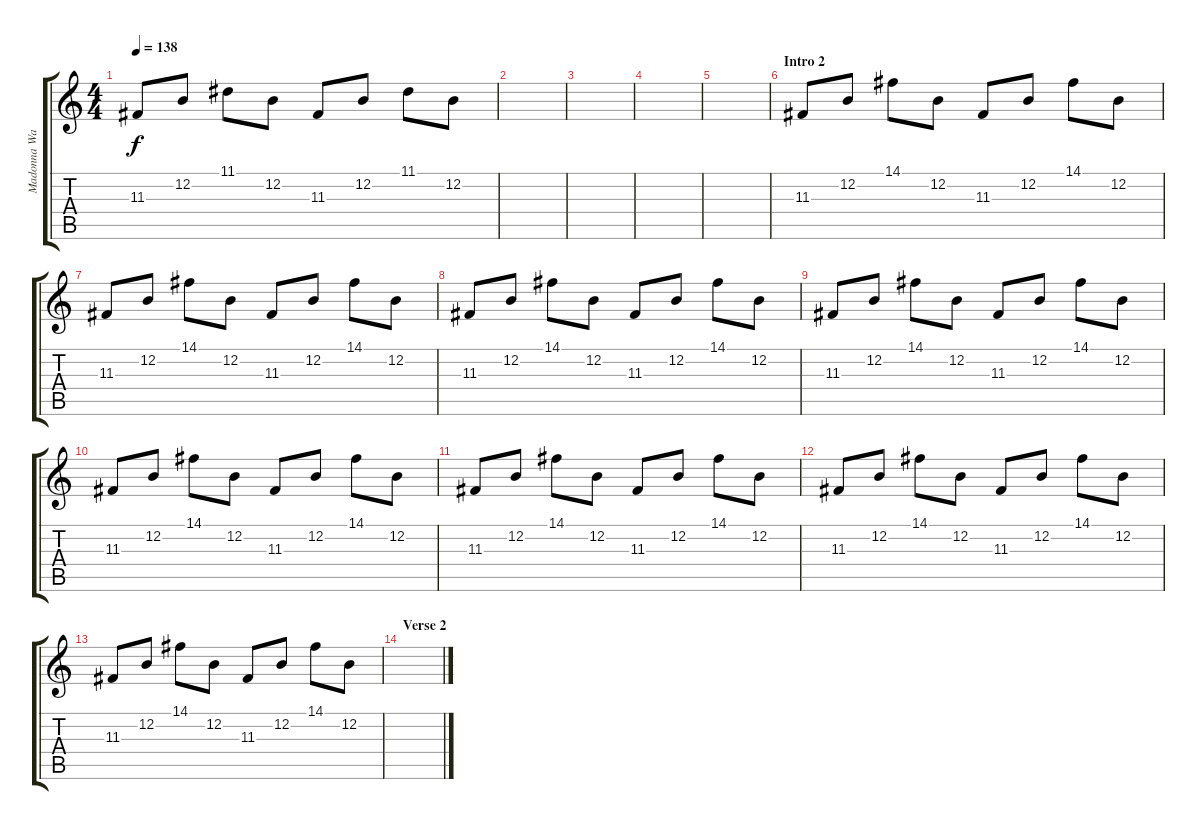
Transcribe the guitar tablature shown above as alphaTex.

\track ("Madonna Wayne Gacy [Keyboard]" "Madonna Wa") {instrument lead6voice}
\staff {score tabs}
\tuning (E4 B3 G3 D3 A2 E2) {hide}
\ts (4 4)
\tempo 138
\clef g2
\ks c
11.3.8{dy f} 12.2.8 11.1.8 12.2.8 11.3.8 12.2.8 11.1.8 12.2.8 |
|
|
|
|
\section ("" "Intro 2")
11.3.8 12.2.8 14.1.8 12.2.8 11.3.8 12.2.8 14.1.8 12.2.8 |
11.3.8 12.2.8 14.1.8 12.2.8 11.3.8 12.2.8 14.1.8 12.2.8 |
11.3.8 12.2.8 14.1.8 12.2.8 11.3.8 12.2.8 14.1.8 12.2.8 |
11.3.8 12.2.8 14.1.8 12.2.8 11.3.8 12.2.8 14.1.8 12.2.8 |
11.3.8 12.2.8 14.1.8 12.2.8 11.3.8 12.2.8 14.1.8 12.2.8 |
11.3.8 12.2.8 14.1.8 12.2.8 11.3.8 12.2.8 14.1.8 12.2.8 |
11.3.8 12.2.8 14.1.8 12.2.8 11.3.8 12.2.8 14.1.8 12.2.8 |
11.3.8 12.2.8 14.1.8 12.2.8 11.3.8 12.2.8 14.1.8 12.2.8 |
\section ("" "Verse 2")
